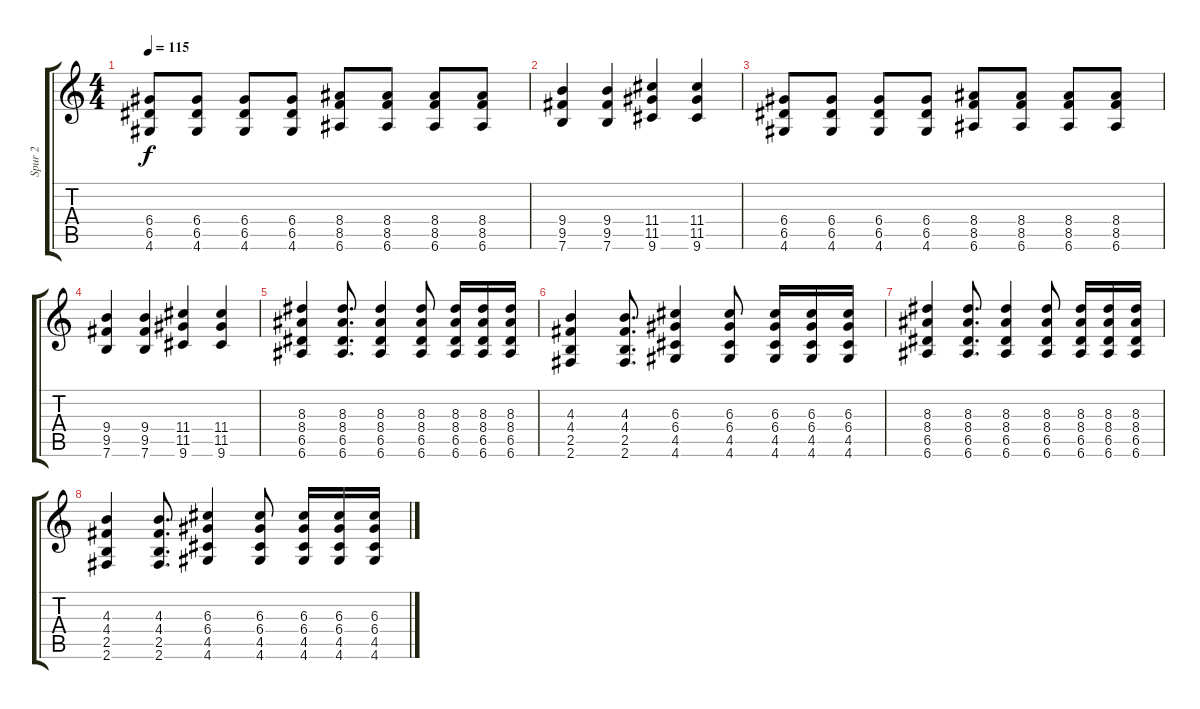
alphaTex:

\track ("Spur 2" "Spur 2") {instrument overdrivenguitar}
\staff {score tabs}
\tuning (E4 B3 G3 D3 A2 E2) {hide}
\ts (4 4)
\tempo 115
\clef g2
\ks c
(6.4 6.5 4.6).8{dy f} (6.4 6.5 4.6).8 (6.4 6.5 4.6).8 (6.4 6.5 4.6).8 (8.4 8.5 6.6).8 (8.4 8.5 6.6).8 (8.4 8.5 6.6).8 (8.4 8.5 6.6).8 |
(9.4 9.5 7.6).4 (9.4 9.5 7.6).4 (11.4 11.5 9.6).4 (11.4 11.5 9.6).4 |
(6.4 6.5 4.6).8 (6.4 6.5 4.6).8 (6.4 6.5 4.6).8 (6.4 6.5 4.6).8 (8.4 8.5 6.6).8 (8.4 8.5 6.6).8 (8.4 8.5 6.6).8 (8.4 8.5 6.6).8 |
(9.4 9.5 7.6).4 (9.4 9.5 7.6).4 (11.4 11.5 9.6).4 (11.4 11.5 9.6).4 |
(8.3 8.4 6.5 6.6).4 (8.3 8.4 6.5 6.6).8{d} (8.3 8.4 6.5 6.6).4 (8.3 8.4 6.5 6.6).8 (8.3 8.4 6.5 6.6).16 (8.3 8.4 6.5 6.6).16 (8.3 8.4 6.5 6.6).16 |
(4.3 4.4 2.5 2.6).4 (4.3 4.4 2.5 2.6).8{d} (6.3 6.4 4.5 4.6).4 (6.3 6.4 4.5 4.6).8 (6.3 6.4 4.5 4.6).16 (6.3 6.4 4.5 4.6).16 (6.3 6.4 4.5 4.6).16 |
(8.3 8.4 6.5 6.6).4 (8.3 8.4 6.5 6.6).8{d} (8.3 8.4 6.5 6.6).4 (8.3 8.4 6.5 6.6).8 (8.3 8.4 6.5 6.6).16 (8.3 8.4 6.5 6.6).16 (8.3 8.4 6.5 6.6).16 |
(4.3 4.4 2.5 2.6).4 (4.3 4.4 2.5 2.6).8{d} (6.3 6.4 4.5 4.6).4 (6.3 6.4 4.5 4.6).8 (6.3 6.4 4.5 4.6).16 (6.3 6.4 4.5 4.6).16 (6.3 6.4 4.5 4.6).16
